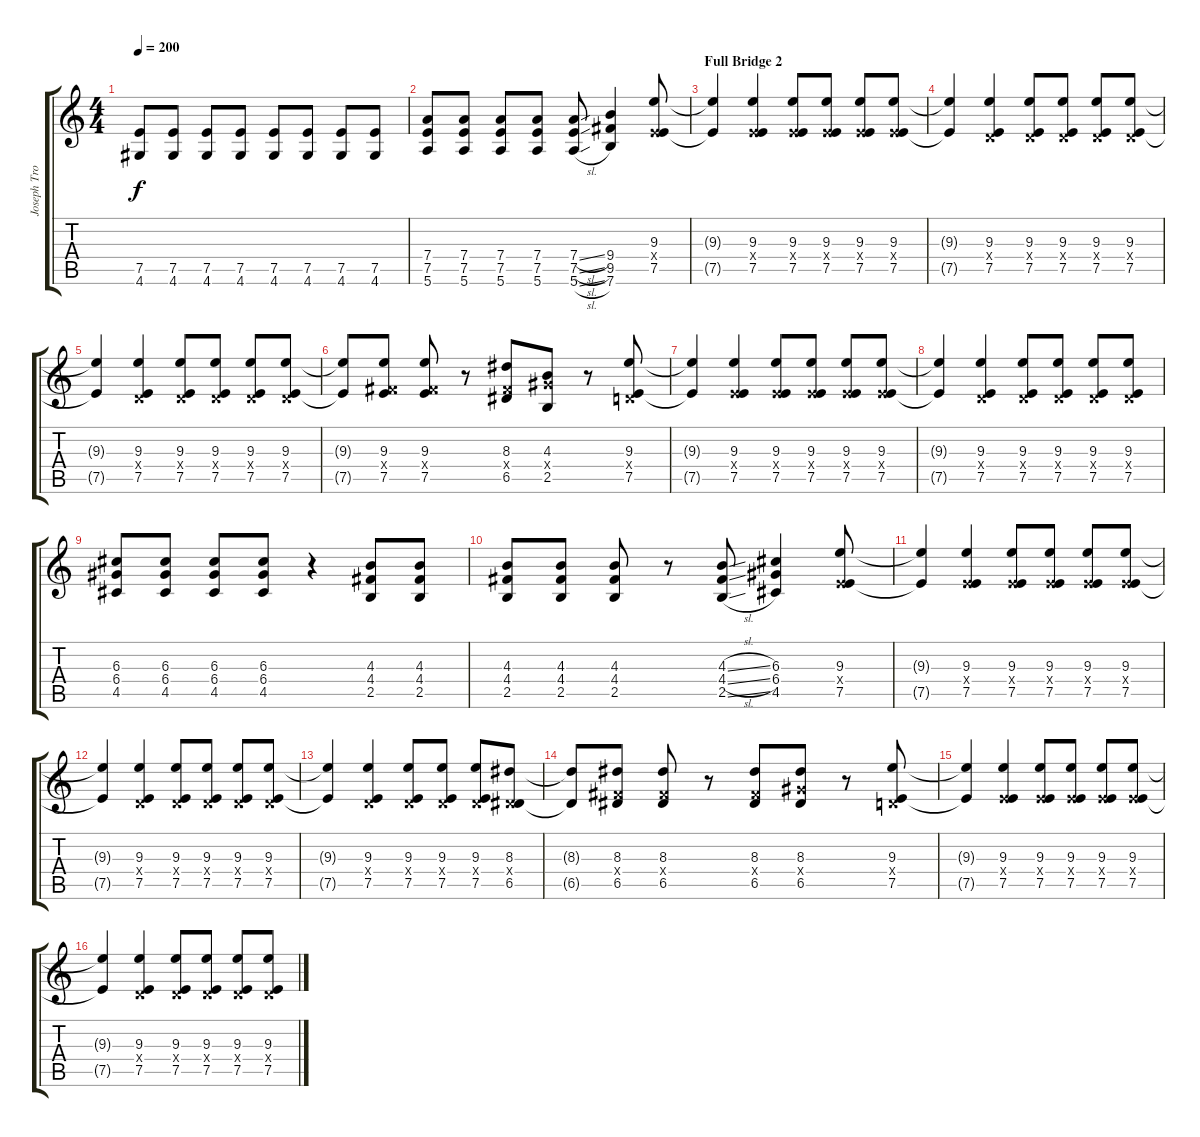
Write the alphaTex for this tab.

\track ("Joseph Trohman (Lead Guitar)" "Joseph Tro") {instrument distortionguitar}
\staff {score tabs}
\tuning (E4 B3 G3 D3 A2 E2) {hide}
\ts (4 4)
\tempo 200
\clef g2
\ks c
(7.5 4.6).8{dy f} (7.5 4.6).8 (7.5 4.6).8 (7.5 4.6).8 (7.5 4.6).8 (7.5 4.6).8 (7.5 4.6).8 (7.5 4.6).8 |
(7.4 7.5 5.6).8 (7.4 7.5 5.6).8 (7.4 7.5 5.6).8 (7.4 7.5 5.6).8 (7.4{sl} 7.5{sl} 5.6{sl}).8 (9.4 9.5 7.6).4 (9.3 2.4{x} 7.5).8 |
\section ("" "Full Bridge 2")
(9.3{t} 7.5{t}).4 (9.3 2.4{x} 7.5).4 (9.3 2.4{x} 7.5).8 (9.3 2.4{x} 7.5).8 (9.3 2.4{x} 7.5).8 (9.3 2.4{x} 7.5).8 |
(9.3{t} 7.5{t}).4 (9.3 0.4{x} 7.5).4 (9.3 0.4{x} 7.5).8 (9.3 0.4{x} 7.5).8 (9.3 0.4{x} 7.5).8 (9.3 0.4{x} 7.5).8 |
(9.3{t} 7.5{t}).4 (9.3 0.4{x} 7.5).4 (9.3 0.4{x} 7.5).8 (9.3 0.4{x} 7.5).8 (9.3 0.4{x} 7.5).8 (9.3 0.4{x} 7.5).8 |
(9.3{t} 7.5{t}).8 (9.3 4.4{x} 7.5).8 (9.3 4.4{x} 7.5).8 r.8 (8.3 4.4{x} 6.5).8 (4.3 6.4{x} 2.5).8 r.8 (9.3 0.4{x} 7.5).8 |
(9.3{t} 7.5{t}).4 (9.3 2.4{x} 7.5).4 (9.3 2.4{x} 7.5).8 (9.3 2.4{x} 7.5).8 (9.3 2.4{x} 7.5).8 (9.3 2.4{x} 7.5).8 |
(9.3{t} 7.5{t}).4 (9.3 0.4{x} 7.5).4 (9.3 0.4{x} 7.5).8 (9.3 0.4{x} 7.5).8 (9.3 0.4{x} 7.5).8 (9.3 0.4{x} 7.5).8 |
(6.3 6.4 4.5).8 (6.3 6.4 4.5).8 (6.3 6.4 4.5).8 (6.3 6.4 4.5).8 r.4 (4.3 4.4 2.5).8 (4.3 4.4 2.5).8 |
(4.3 4.4 2.5).8 (4.3 4.4 2.5).8 (4.3 4.4 2.5).8 r.8 (4.3{sl} 4.4{sl} 2.5{sl}).8 (6.3 6.4 4.5).4 (9.3 2.4{x} 7.5).8 |
(9.3{t} 7.5{t}).4 (9.3 2.4{x} 7.5).4 (9.3 2.4{x} 7.5).8 (9.3 2.4{x} 7.5).8 (9.3 2.4{x} 7.5).8 (9.3 2.4{x} 7.5).8 |
(9.3{t} 7.5{t}).4 (9.3 0.4{x} 7.5).4 (9.3 0.4{x} 7.5).8 (9.3 0.4{x} 7.5).8 (9.3 0.4{x} 7.5).8 (9.3 0.4{x} 7.5).8 |
(9.3{t} 7.5{t}).4 (9.3 0.4{x} 7.5).4 (9.3 0.4{x} 7.5).8 (9.3 0.4{x} 7.5).8 (9.3 0.4{x} 7.5).8 (8.3 0.4{x} 6.5).8 |
(8.3{t} 6.5{t}).8 (8.3 4.4{x} 6.5).8 (8.3 4.4{x} 6.5).8 r.8 (8.3 4.4{x} 6.5).8 (8.3 6.4{x} 6.5).8 r.8 (9.3 0.4{x} 7.5).8 |
(9.3{t} 7.5{t}).4 (9.3 2.4{x} 7.5).4 (9.3 2.4{x} 7.5).8 (9.3 2.4{x} 7.5).8 (9.3 2.4{x} 7.5).8 (9.3 2.4{x} 7.5).8 |
(9.3{t} 7.5{t}).4 (9.3 0.4{x} 7.5).4 (9.3 0.4{x} 7.5).8 (9.3 0.4{x} 7.5).8 (9.3 0.4{x} 7.5).8 (9.3 0.4{x} 7.5).8
